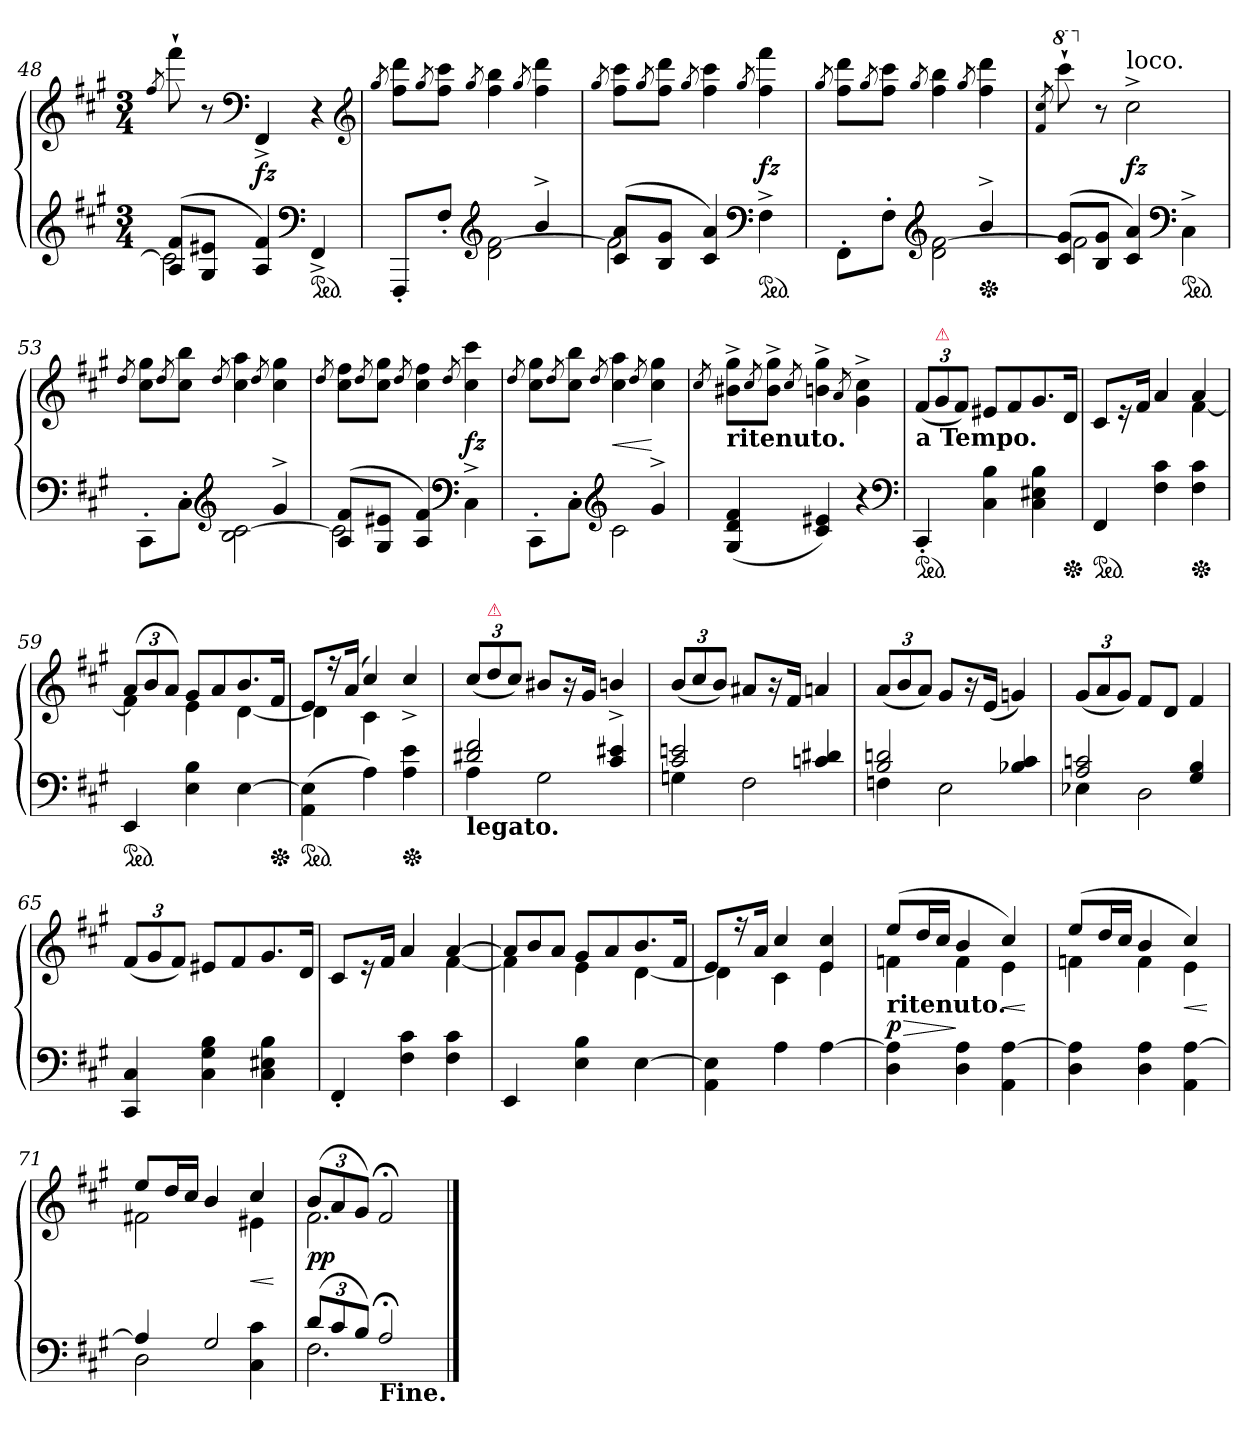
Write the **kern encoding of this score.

**kern	**kern	**dynam
*part1	*part1	*part1
*staff2	*staff1	*staff1/2
*clefG2	*clefG2	*
*k[f#c#g#]	*k[f#c#g#]	*
*f#:	*f#:	*
*M3/4	*M3/4	*
=48	=48	=48
.	8qff#/	.
*^	*	*
(<8A 8f#L	2c#]	8fff#`	.
8G# 8e#XJ	.	8r	.
*	*	*clefF4	*
4A 4f#)	.	4FF#^>	fz
*clefF4	*	*	*
*ped	*	*	*
4FF#^	4ryy	4r	.
*	*	*clefG2	*
=49	=49	=49	=49
.	.	8qgg#/	.
8FFF#'L	4ryy	8ff# 8dddL	.
.	.	8qgg#/	.
8F#'J	.	8ff# 8ccc#J	.
*clefG2	*	*	*
.	.	8qgg#/	.
4ryy	2d [2f#	4ff# 4bb	.
.	.	8qgg#/	.
4b^	.	4ff# 4ddd	.
=50	=50	=50	=50
.	.	8qgg#/	.
(<8c# 8aL	2f#]	8ff# 8ccc#L	.
.	.	8qgg#/	.
8B 8g#J	.	8ff# 8dddJ	.
.	.	8qgg#/	.
4c# 4a)	.	4ff# 4ccc#	.
*clefF4	*	*	*
.	.	8qgg#/	.
*ped	*	*	*
4F#^	4ryy	4ff# 4fff#	fz
=51	=51	=51	=51
.	.	8qgg#/	.
8FF#'\L	4ryy	8ff# 8dddL	.
.	.	8qgg#/	.
8F#'J	.	8ff# 8ccc#J	.
*clefG2	*	*	*
.	.	8qgg#/	.
4ryy	2d [2f#	4ff# 4bb	.
.	.	8qgg#/	.
*Xped	*	*	*
4b^	.	4ff# 4ddd	.
=52	=52	=52	=52
.	.	8qf#/ 8qcc#/	.
*	*	*8va	*
(<8c# 8g#L	2f#]	8cccc#`	.
*	*	*X8va	*
8B 8g#J	.	8r	.
!	!	!LO:TX:a:t=loco.	!
4c# 4a)	.	2cc#^	fz
*clefF4	*	*	*
*ped	*	*	*
4C#^\	4ryy	.	.
=53	=53	=53	=53
.	.	8qdd/	.
8CC#'\L	4ryy	8cc# 8gg#L	.
.	.	8qdd/	.
8C#'J	.	8cc# 8bbJ	.
*clefG2	*	*	*
.	.	8qdd/	.
4ryy	2B [2c#	4cc# 4aa	.
.	.	8qdd/	.
4g#^	.	4cc# 4gg#	.
=54	=54	=54	=54
.	.	8qdd/	.
(<8A 8f#L	2c#]	8cc# 8ff#L	.
.	.	8qdd/	.
8G# 8e#XJ	.	8cc# 8gg#J	.
.	.	8qdd/	.
4A 4f#)	.	4cc# 4ff#	.
*clefF4	*	*	*
.	.	8qdd/	.
4C#^>\	4ryy	4cc# 4ccc#	fz
=55	=55	=55	=55
.	.	8qdd/	.
8CC#'\L	4ryy	8cc# 8gg#L	.
.	.	8qdd/	.
8C#'J	.	8cc# 8bbJ	.
*clefG2	*	*	*
.	.	8qdd/	.
4ryy	2c#	4cc# 4aa	<
.	.	8qdd/	.
4g#^	.	4cc# 4gg#	[
*v	*v	*	*
=56	=56	=56
.	8qcc#/	.
!	!LO:TX:b:B:t=ritenuto.	!
(<4G# 4d 4f#	8b#X^ 8gg#^L	.
.	8qcc#/	.
.	8b#^ 8gg#^J	.
.	8qcc#/	.
4c# 4e#X)	4bn^ 4gg#^	.
.	8qa/	.
4r	4g#^\ 4cc#^\	.
*clefF4	*	*
=57	=57	=57
!	!LO:TX:b:B:t=a Tempo.	!
*ped	*	*
4CC#'	(<12f#L	.
!	!LO:TX:a:color=crimson:t=⚠	!
.	12g#	.
.	12f#J)	.
4C# 4B	8e#XL	.
.	8f#	.
4C# 4E#X 4B	8.g#	.
*Xped	*	*
.	16dJk	.
=58	=58	=58
*	*^	*
*ped	*	*	*
4FF#	8c#L	2ryy	.
.	16r	.	.
.	16f#Jk	.	.
4F# 4c#	4a	.	.
*Xped	*	*	*
4F# 4c#	4a	[4f#	.
=59	=59	=59	=59
*ped	*	*	*
4EE	(>12aL	4f#]	.
.	12b	.	.
.	12aJ)	.	.
4E 4B	8g#L	4e	.
.	8a	.	.
[4E	8.b	[4d	.
*Xped	*	*	*
.	16f#Jk	.	.
=60	=60	=60	=60
*ped	*	*	*
(4AA\ 4E]\	8eL	4d]	.
.	16r	.	.
.	(<16aJk	.	.
4A)	4cc#)	4c#	.
*Xped	*	*	*
4A 4e	4cc#^>/	4ryy	.
=61	=61	=61	=61
*^	*	*	*
!LO:TX:b:B:t=legato.	!	!	!	!
*	*	*v	*v	*
2d#X 2f#	4A	(<12cc#/L	.
!	!	!LO:TX:a:color=crimson:t=⚠	!
.	.	12dd	.
.	.	12cc#J)	.
.	2G#	8b#XL	.
.	.	16r	.
.	.	16g#Jk	.
4c# 4e#X	.	4bn^>/	.
=62	=62	=62	=62
2c# 2en	4Gn	(<12b/L	.
.	.	12cc#	.
.	.	12bJ)	.
.	2F#	8a#XL	.
.	.	16r	.
.	.	16f#Jk	.
4cn 4d#X	.	4an	.
=63	=63	=63	=63
2B 2dn	4Fn	(<12aL	.
.	.	12b	.
.	.	12aJ)	.
.	2E	8g#L	.
.	.	16r	.
.	.	(<16eJk	.
4B-X 4c#	.	4gn)	.
=64	=64	=64	=64
2A 2cn	4E-X	(<12g#L	.
.	.	12a	.
.	.	12g#J)	.
.	2D	8f#L	.
.	.	8dJ	.
4G# 4B	.	4f#	.
*v	*v	*	*
=65	=65	=65
4CC# 4C#	(<12f#L	.
.	12g#	.
.	12f#J)	.
4C# 4G# 4B	8e#XL	.
.	8f#	.
4C# 4E#X 4B	8.g#	.
.	16dJk	.
=66	=66	=66
*	*^	*
4FF#'	8c#L	2ryy	.
.	16r	.	.
.	16f#Jk	.	.
4F# 4c#	4a	.	.
4F# 4c#	[4a	[4f#	.
=67	=67	=67	=67
*	*Xtuplet	*	*
4EE	12aL]	4f#]	.
.	12b	.	.
.	12aJ	.	.
4E 4B	8g#L	4e	.
.	8a	.	.
[4E	8.b	[4d	.
.	16f#Jk	.	.
=68	=68	=68	=68
4AA\ 4E]\	8eL	4d]	.
.	16r	.	.
.	16aJk	.	.
4A	4cc#	4c#	.
[4A	4e 4cc#	4e	.
=69	=69	=69	=69
!	!LO:TX:b:B:t=ritenuto.	!	!
4D 4A]	(>8eeL	4fn	> p
.	16ddL	.	.
.	16cc#JJ	.	.
4D 4A	4b	4f	]
4AA [4A	4cc#)	4e	<
*	*v	*v	*
.	.	[
=70	=70	=70
*	*^	*
4D 4A]	(>8eeL	4fn	.
.	16ddL	.	.
.	16cc#JJ	.	.
4D 4A	4b	4f	.
4AA [4A	4cc#)	4e	<
*	*v	*v	*
.	.	[
=71	=71	=71
*^	*^	*
4A]	2D	8eeL	2f#X	.
.	.	16ddL	.	.
.	.	16cc#JJ	.	.
2G#	.	4b	.	.
.	4C# 4c#	4cc#	4e#X	<
*v	*v	*	*	*
*	*v	*v	*
.	.	[
=72	=72	=72
*^	*	*
*	*	*tuplet	*
*	*	*^	*
(>12dL	2.F#	(>12bL	2.f#	pp
12c#	.	12a	.	.
12BJ)	.	12g#J)	.	.
!LO:TX:b:B:t=Fine.	!	!	!	!
2A;<	.	2f#;<	.	.
*v	*v	*	*	*
*	*v	*v	*
==	==	==
*-	*-	*-
